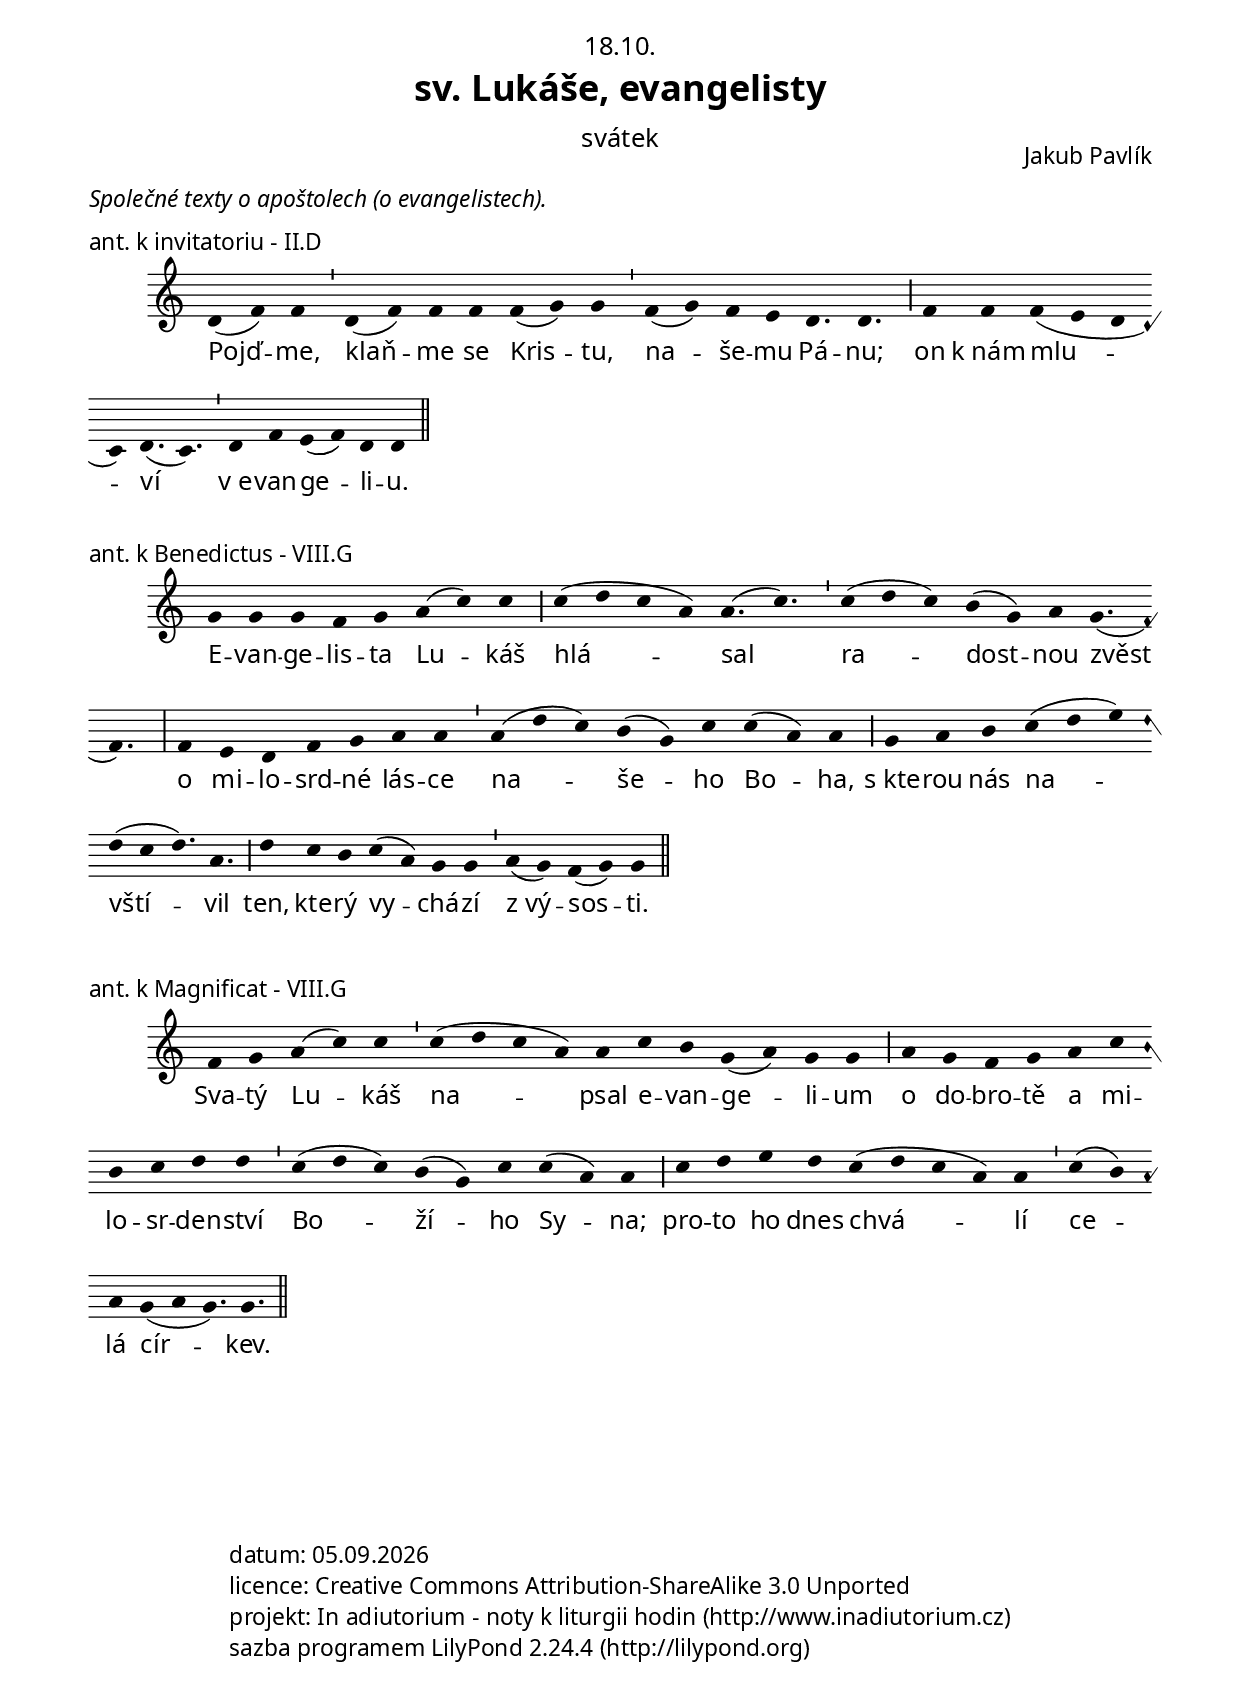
\version "2.15.37"

\include "../spolecne.ly"

\header {
  title = \markup\titleSvatek
            "sv. Lukáše, evangelisty"
            "svátek"
            18.10.
  composer = "Jakub Pavlík"
}

% tak diurnál 1994; diurnál 2007 odkazuje na commune apoštolů a texty společné evangelistům přetiskuje
\markup\communia #'(#:evangelista)

\score {
  \relative c' {
    \choralniRezim
    d4( f) f \barMin
    d( f) f f f( g) g \barMin f( g) f e d4. d \barMaior
    f4 f f( e d c) d4.( c) \barMin d4 f e( f) d d \barFinalis
  }
  \addlyrics {
    Pojď -- me, klaň -- me se Kris -- tu, na -- še -- mu Pá -- nu;
    on k_nám mlu -- ví v_e -- van -- ge -- li -- u.
  }
  \header {
    quid = "ant. k invitatoriu"
    modus = "II"
    differentia = "D"
    psalmus = ""
    id = "invit"
    fons = "evangelista Marek, 25.4."
    fial = "sanktoral/0425marek.ly#invit?-aleluja"
    piece = \markup {\sestavTitulekBezZalmu}
  }
}

\score {
  \relative c'' {
    \choralniRezim
    g4 g g f g a( c) c \barMaior
    c( d c a) a4.( c) \barMin c4( d c) b( g) a g4.( f) \barMax
    f4 e d f g a a \barMin a( d c) b( g) c c( a) a \barMaior
    g a b c( d e) d( c d4.) a \barMaior
    d4 c b c( a) g g \barMin  a4( g) f( g) g \barFinalis
  }
  \addlyrics {
    E -- van -- ge -- lis -- ta Lu -- káš
    hlá -- sal ra -- dost -- nou zvěst
    o mi -- lo -- srd -- né lás -- ce na -- še -- ho Bo -- ha,
    s_kte -- rou nás na -- vští -- vil
    ten, kte -- rý vy -- chá -- zí z_vý -- sos -- ti.
  }
  \header {
    quid = "ant. k Benedictus"
    modus = "VIII" % std. rozsah modu VIII opousti az v zaveru
    differentia = "G"
    psalmus = ""
    id = "aben"
    piece = \markup {\sestavTitulekBezZalmu}
  }
}

\score {
  \relative c' {
    \choralniRezim
    f4 g a( c) c \barMin
    c( d c a) a c b g( a) g g \barMaior
    a g f g a c b c d d \barMin
    c( d c) b( g) c c( a) a \barMaior
    c d e d c( d c a) a \barMin
    c( b) a g( a g4.) g \barFinalis
  }
  \addlyrics {
    Sva -- tý Lu -- káš
    na -- psal e -- van -- ge -- li -- um
    o do -- bro -- tě a mi -- lo -- sr -- den -- ství
    Bo -- ží -- ho Sy -- na;
    pro -- to ho dnes chvá -- lí
    ce -- lá cír -- kev.
  }
  \header {
    quid = "ant. k Magnificat"
    modus = "VIII"
    differentia = "G"
    psalmus = ""
    id = "amag"
    piece = \markup {\sestavTitulekBezZalmu}
  }
}